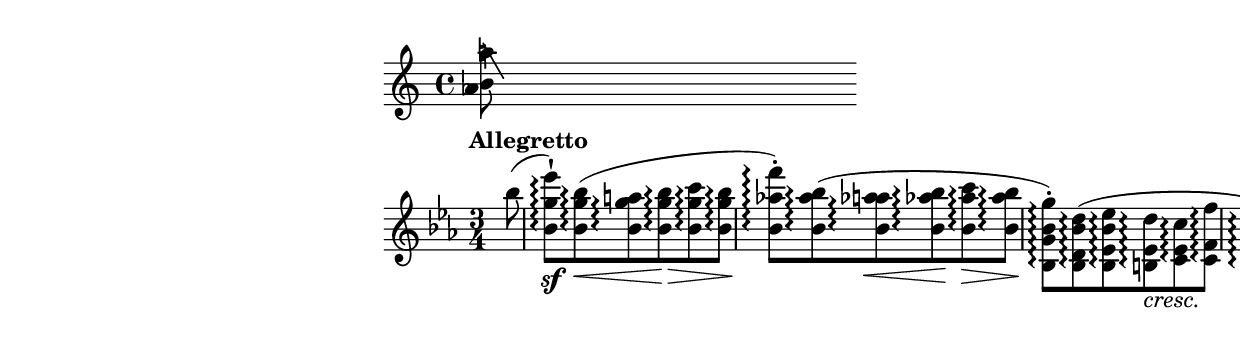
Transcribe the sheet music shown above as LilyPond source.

\version "2.15.30"
\include "indice.ily"
fixA = {
  %\stemDown
  %\once \override Stem #'length = #-9
  \once \override Accidental #'extra-offset = #'(1 . 0)
}
fixB = {
  \once \override NoteHead #'extra-offset = #'(-2.5 . 0)
  \once \override Stem #'length = #8
  \once \override Stem #'extra-offset = #'(-3 . 0)
  \once \override Stem #'X-extent = #'(-1 . 0)
  \once \override Stem #'rotation = #'(30 0 2)
  %\once \override Stem #'extra-offset = #'(-0.2 . -0.2)
  \once \override Flag #'style = #'no-flag
  \once \override Accidental #'extra-offset = #'(-0.5 . 0)
}

\relative c' {
  << \new Voice {\voiceOne
                 \fixB aes'!} \\ { \voiceTwo \fixA 
                                   <b a'!>8  } >> s
}

\new Staff \relative f {
  \time 3/4
  \key es \major
  \clef treble
  \tempo "Allegretto"
  \partial 8
  \stemDown
  bes''8(
  <bes, g' es'>8 -\staccatissimo \sf\arpeggio )
  <bes g' bes>\arpeggio \< (
  <bes g' a>\arpeggio
  <bes g' bes>\arpeggio \>
  <bes g' c>\arpeggio
  <bes g' bes>\arpeggio \!
  
  %Double stem here!
  <bes aes'! f'>-.\arpeggio )
  <bes aes' bes>\arpeggio (
  <bes a' aes!>8\arpeggio\< 
  <bes aes' bes>\arpeggio \!
  <bes aes' c>\arpeggio \>
  <bes aes' bes>\arpeggio \!
  
  <bes, g' bes g'>-.\arpeggio )
  <bes d bes' d>\arpeggio (
  <bes es bes' es>\arpeggio
  <b es d'>\arpeggio -\markup\italic{cresc.}
  <c es c'>\arpeggio
  <c f f'>\arpeggio
  <bes! g' es'>\arpeggio )
  
}